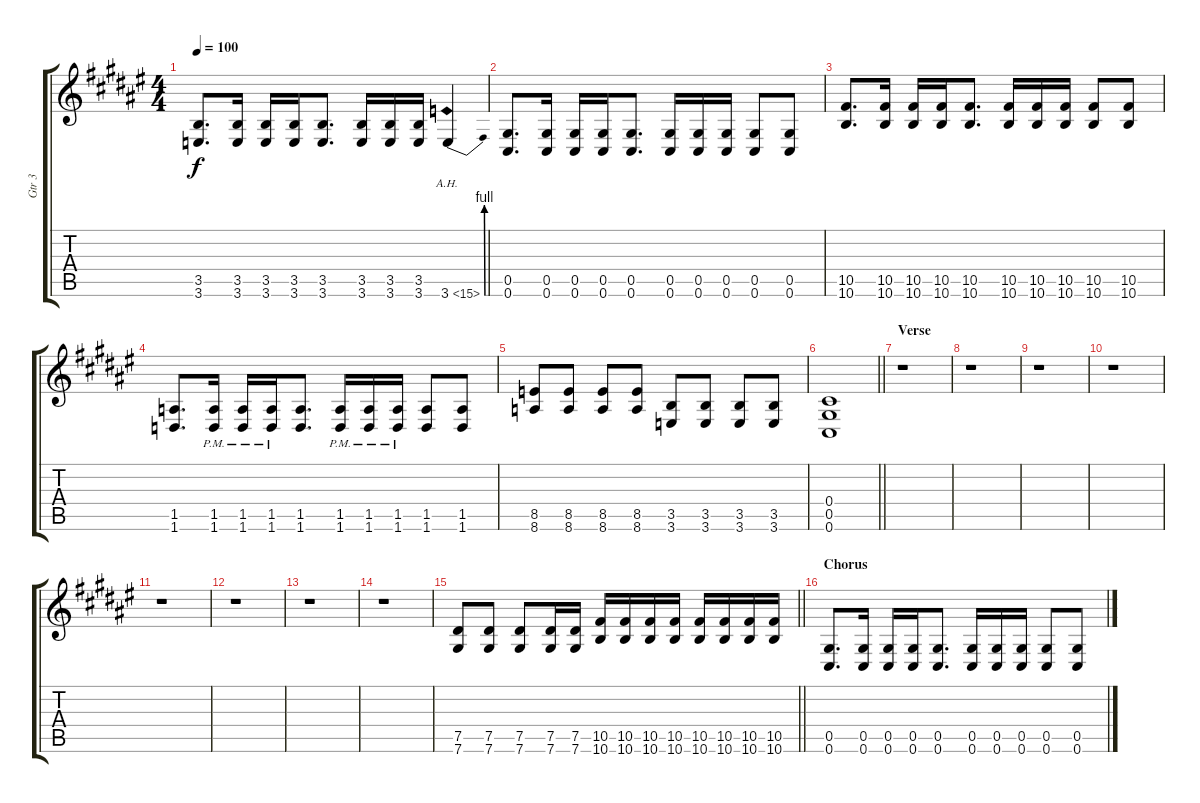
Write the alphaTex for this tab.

\track ("Gtr 3" "Gtr 3") {instrument distortionguitar}
\staff {score tabs}
\tuning (Db4 Ab3 F3 Db3 Ab2 Db2) {hide}
\ts (4 4)
\tempo 100
\clef g2
\ks f#
(3.5 3.6).8{d dy f} (3.5 3.6).16 (3.5 3.6).16 (3.5 3.6).16 (3.5 3.6).8{d} (3.5 3.6).16 (3.5 3.6).16 (3.5 3.6).16 3.6{be (bend 0 0 60 4) ah 12}.4 |
(0.5 0.6).8{d} (0.5 0.6).16 (0.5 0.6).16 (0.5 0.6).16 (0.5 0.6).8{d} (0.5 0.6).16 (0.5 0.6).16 (0.5 0.6).16 (0.5 0.6).8 (0.5 0.6).8 |
(10.5 10.6).8{d} (10.5 10.6).16 (10.5 10.6).16 (10.5 10.6).16 (10.5 10.6).8{d} (10.5 10.6).16 (10.5 10.6).16 (10.5 10.6).16 (10.5 10.6).8 (10.5 10.6).8 |
(1.5 1.6).8{d} (1.5{pm} 1.6{pm}).16 (1.5{pm} 1.6{pm}).16 (1.5{pm} 1.6{pm}).16 (1.5 1.6).8{d} (1.5{pm} 1.6{pm}).16 (1.5{pm} 1.6{pm}).16 (1.5{pm} 1.6{pm}).16 (1.5 1.6).8 (1.5 1.6).8 |
(8.5 8.6).8 (8.5 8.6).8 (8.5 8.6).8 (8.5 8.6).8 (3.5 3.6).8 (3.5 3.6).8 (3.5 3.6).8 (3.5 3.6).8 |
\barLineRight lightlight
(0.4 0.5 0.6).1 |
\section ("" "Verse")
r.1 |
r.1 |
r.1 |
r.1 |
r.1 |
r.1 |
r.1 |
r.1 |
\barLineRight lightlight
(7.5 7.6).8 (7.5 7.6).8 (7.5 7.6).8 (7.5 7.6).16 (7.5 7.6).16 (10.5 10.6).16 (10.5 10.6).16 (10.5 10.6).16 (10.5 10.6).16 (10.5 10.6).16 (10.5 10.6).16 (10.5 10.6).16 (10.5 10.6).16 |
\section ("" "Chorus")
(0.5 0.6).8{d} (0.5 0.6).16 (0.5 0.6).16 (0.5 0.6).16 (0.5 0.6).8{d} (0.5 0.6).16 (0.5 0.6).16 (0.5 0.6).16 (0.5 0.6).8 (0.5 0.6).8
